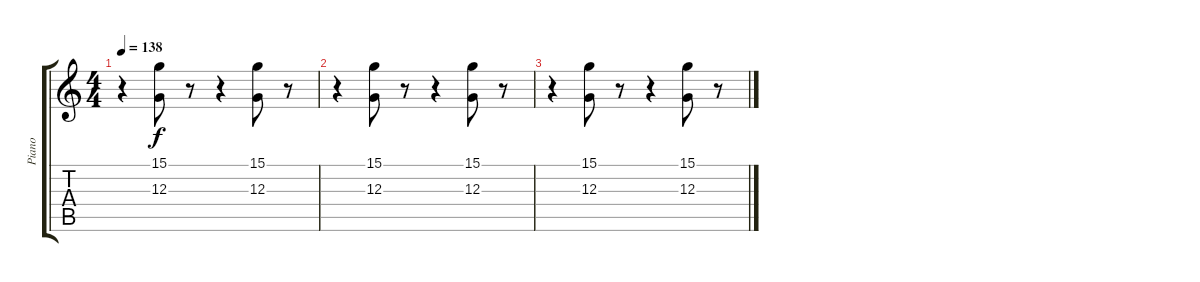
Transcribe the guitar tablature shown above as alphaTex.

\track ("Piano" "Piano") {instrument brightacousticpiano}
\staff {score tabs}
\tuning (E4 B3 G3 D3 A2 E2) {hide}
\ts (4 4)
\tempo 138
\clef g2
\ks c
r.4{dy f} (15.1 12.3).8 r.8 r.4 (15.1 12.3).8 r.8 |
r.4 (15.1 12.3).8 r.8 r.4 (15.1 12.3).8 r.8 |
r.4 (15.1 12.3).8 r.8 r.4 (15.1 12.3).8 r.8
